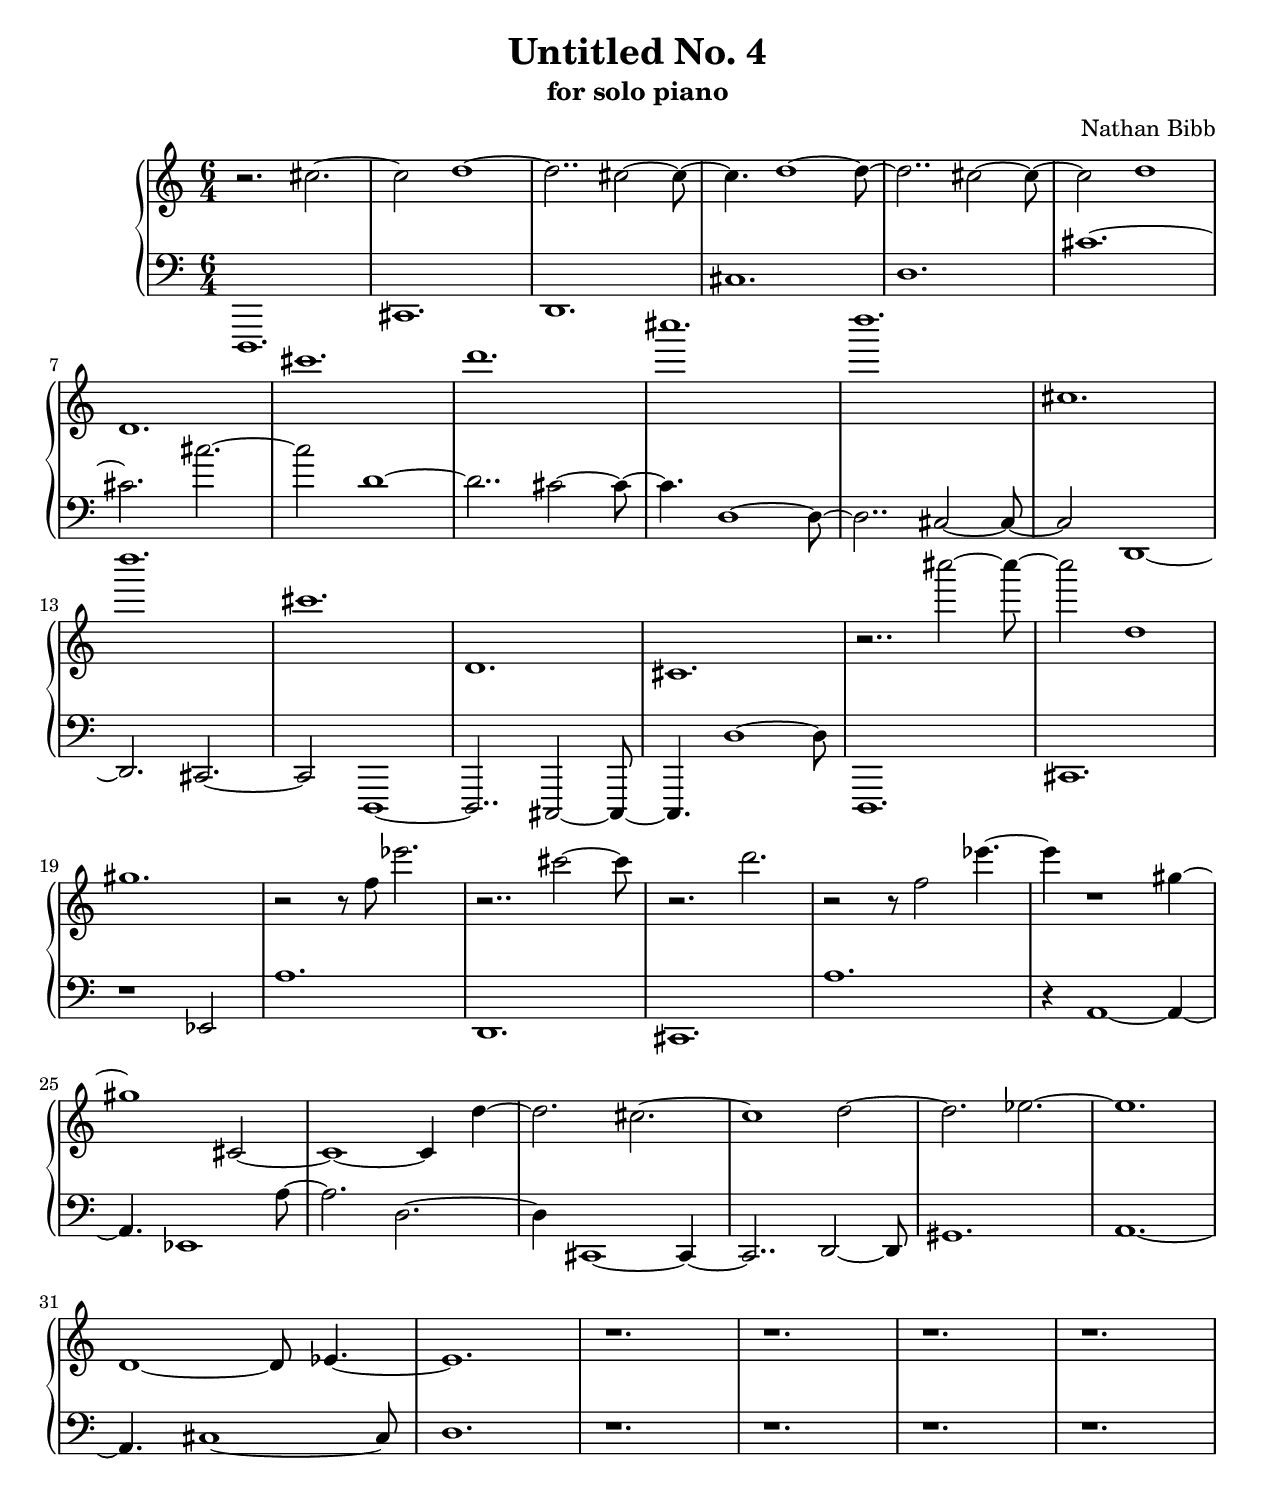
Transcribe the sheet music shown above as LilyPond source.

\version "2.12.0"
\header {
  title = "Untitled No. 4"
  subtitle = "for solo piano"
  composer = "Nathan Bibb"
}
\include "english.ly"
\paper {
 #(set-paper-size "letter")
}
upper =  {
  \clef treble
  \time 6/4
  % 1 - 6
  r2. cs''2. ~	|  
  cs''2 d''1 ~	|
  d''2.. cs''2 ~ cs''8 ~	|  
  cs''4. d''1 ~ d''8 ~	|
  d''2.. cs''2 ~ cs''8 ~	|  
  cs''2 d''1	|
  \break
  % 7 - 12
  d'1.	|
  cs'''1.	|
  d'''1.	|
  cs''''1.	|
  d''''1.	|
  cs''1.	|
  \break
  % 13 - 18
  d''''1.	|
  cs'''1.	|
  d'1.	|
  cs'1.	|
  r2.. cs''''2 ~ cs''''8 ~	|
  cs''''2 d''1	|
  \break
  % 19 - 24
  gs''1.	|
  r2 r8 f''8 ef'''2.	|
  r2.. cs'''2 ~ cs'''8	|  
  r2. d'''2.	|
  r2 r8 f''2 ef'''4. ~	|
  ef'''4 r1 gs''4 ~	|
  \break
  % 25 - 30
  gs''1 cs'2 ~	|
  cs'1 ~ cs'4 d''4 ~	|
  d''2.	cs''2. ~	|
  cs''1 d''2 ~	|
  d''2. ef''2. ~	|
  ef''1.
  \break
  % 31 - 36
  d'1 ~ d'8 ef'4. ~	|
  ef'1.	|
  r1.	|
  r1.	|
  r1.	|
  r1.	|
}
lower = {
  \clef bass
  \time 6/4
  % 1 - 6
  d,,1.	|
  cs,1.	|
  d,1.	|
  cs1.	|
  d1.	|
  cs'1. ~	|
  \break
  % 7 - 12
  cs'2. cs''2. ~	|  
  cs''2 d'1 ~	|
  d'2.. cs'2 ~ cs'8 ~	|  
  cs'4. d1 ~ d8 ~	|
  d2.. cs2 ~ cs8 ~	|  
  cs2 d,1 ~	|
  \break
  % 13 - 18
  d,2. cs,2. ~	|  
  cs,2 d,,1 ~	|
  d,,2.. cs,,2 ~ cs,,8 ~	|  
  cs,,4. d1 ~ d8	|
  d,,1.	|
  cs,1.	|
  \break
  % 19 - 24
  r1 ef,2	|
  a1.	|
  d,1.	|
  cs,1.	|
  a1.	|
  r4 a,1 ~ a,4 ~	|
  \break
  % 25 - 30
  a,4.  ef,1 a8 ~	|
  a2. d2. ~	|
  d4 cs,1 ~ cs,4 ~	|
  cs,2.. d,2 ~ d,8	|
  gs,1.	|
  a,1. ~	|
  \break
  % 31 - 36
  a,4. cs1 ~ cs8	|
  d1.	|
  r1.	|
  r1.	|
  r1.	|
  r1.	|
}
\score {
	\new PianoStaff <<
	\new Staff = "upper" \upper
	\new Staff = "lower" \lower
	>>
	\layout { }
}
\score {
	\unfoldRepeats {
		\new PianoStaff <<
		\set PianoStaff.instrumentName = #"Piano  "
		\new Staff = "upper" \upper
		\new Staff = "lower" \lower
		>>
	}
	\midi { 
	 	\context {
			\Score
			tempoWholesPerMinute = #(ly:make-moment 111 8)
			}
	}
}

%{
sol = {
	<<  { d8	cs'1 ~ cs'8 } \\ { s2	gs'''8.	d''8.	cs''4.	} >>	|
	<<  { a,8.	ef'1 ~ ef'16 } \\ { s2	gs'''4	d''8	cs''4.	} >>	|
	<<  { d8	cs'1 ~ cs'8 } \\ { s2	gs'''8.	d''8.	cs''4.	} >>	|
	<<  { a,8.	ef'2... \times 2/3 { ef'16. cs'16. }  } \\ { s2	gs'''4	d''8	cs''4.	} >>	|
	<<  { d8	cs'1 ~ cs'8 } \\ { s2	gs'''8.	d''8.	cs''4.	} >>	|
	<<  { a,8.	ef'1 ~ ef'16 } \\ { s2	gs'''4	d''8	cs''4.	} >>	|
	
	\time 6/4
	r1.

	\time 6/4
	\repeat volta 3 {
	a'4	fs''4	ds''1	|
	g,,4	d'4	cs'''1	|
	}
}

OLD THEME DIVIDED INTO TWO STAVES BELOW
UPPER
\time 5/4
r1 r4 	|
r1	r8	\times 2/3 { ef'16.	cs'16. }	|
r1 r4	|
r2 gs'''8. d''8. cs''4.	|
r2 gs'''4 d''8 cs''4.	|
r2 gs'''8. d''8. cs''4	\times 2/3 { ef'16. cs'16. }	|
r2 gs'''4 d''8 cs''4.	|
r2 gs'''8. d''8. cs''4	\times 2/3 { ef'16. cs'16. }	|
r2 gs'''8. d''8. cs''4.	|
r2 gs'''4 d''8 cs''4.	|

LOWER
  \time 5/4
d8. cs'1 ~ cs'16	|
a,4 ef'1	|
d8 cs'1 ~ cs'8	|
a,4 ef'1	|
d8. cs'1 ~ cs'16	|
a,8. ef'1 ~ ef'16	|
d8 cs'1 ~ cs'8	|
a,8. ef'1 ~ ef'16	|
d8 cs'1 ~ cs'8	|
a,8. ef'1 ~ ef'16	|


%}
